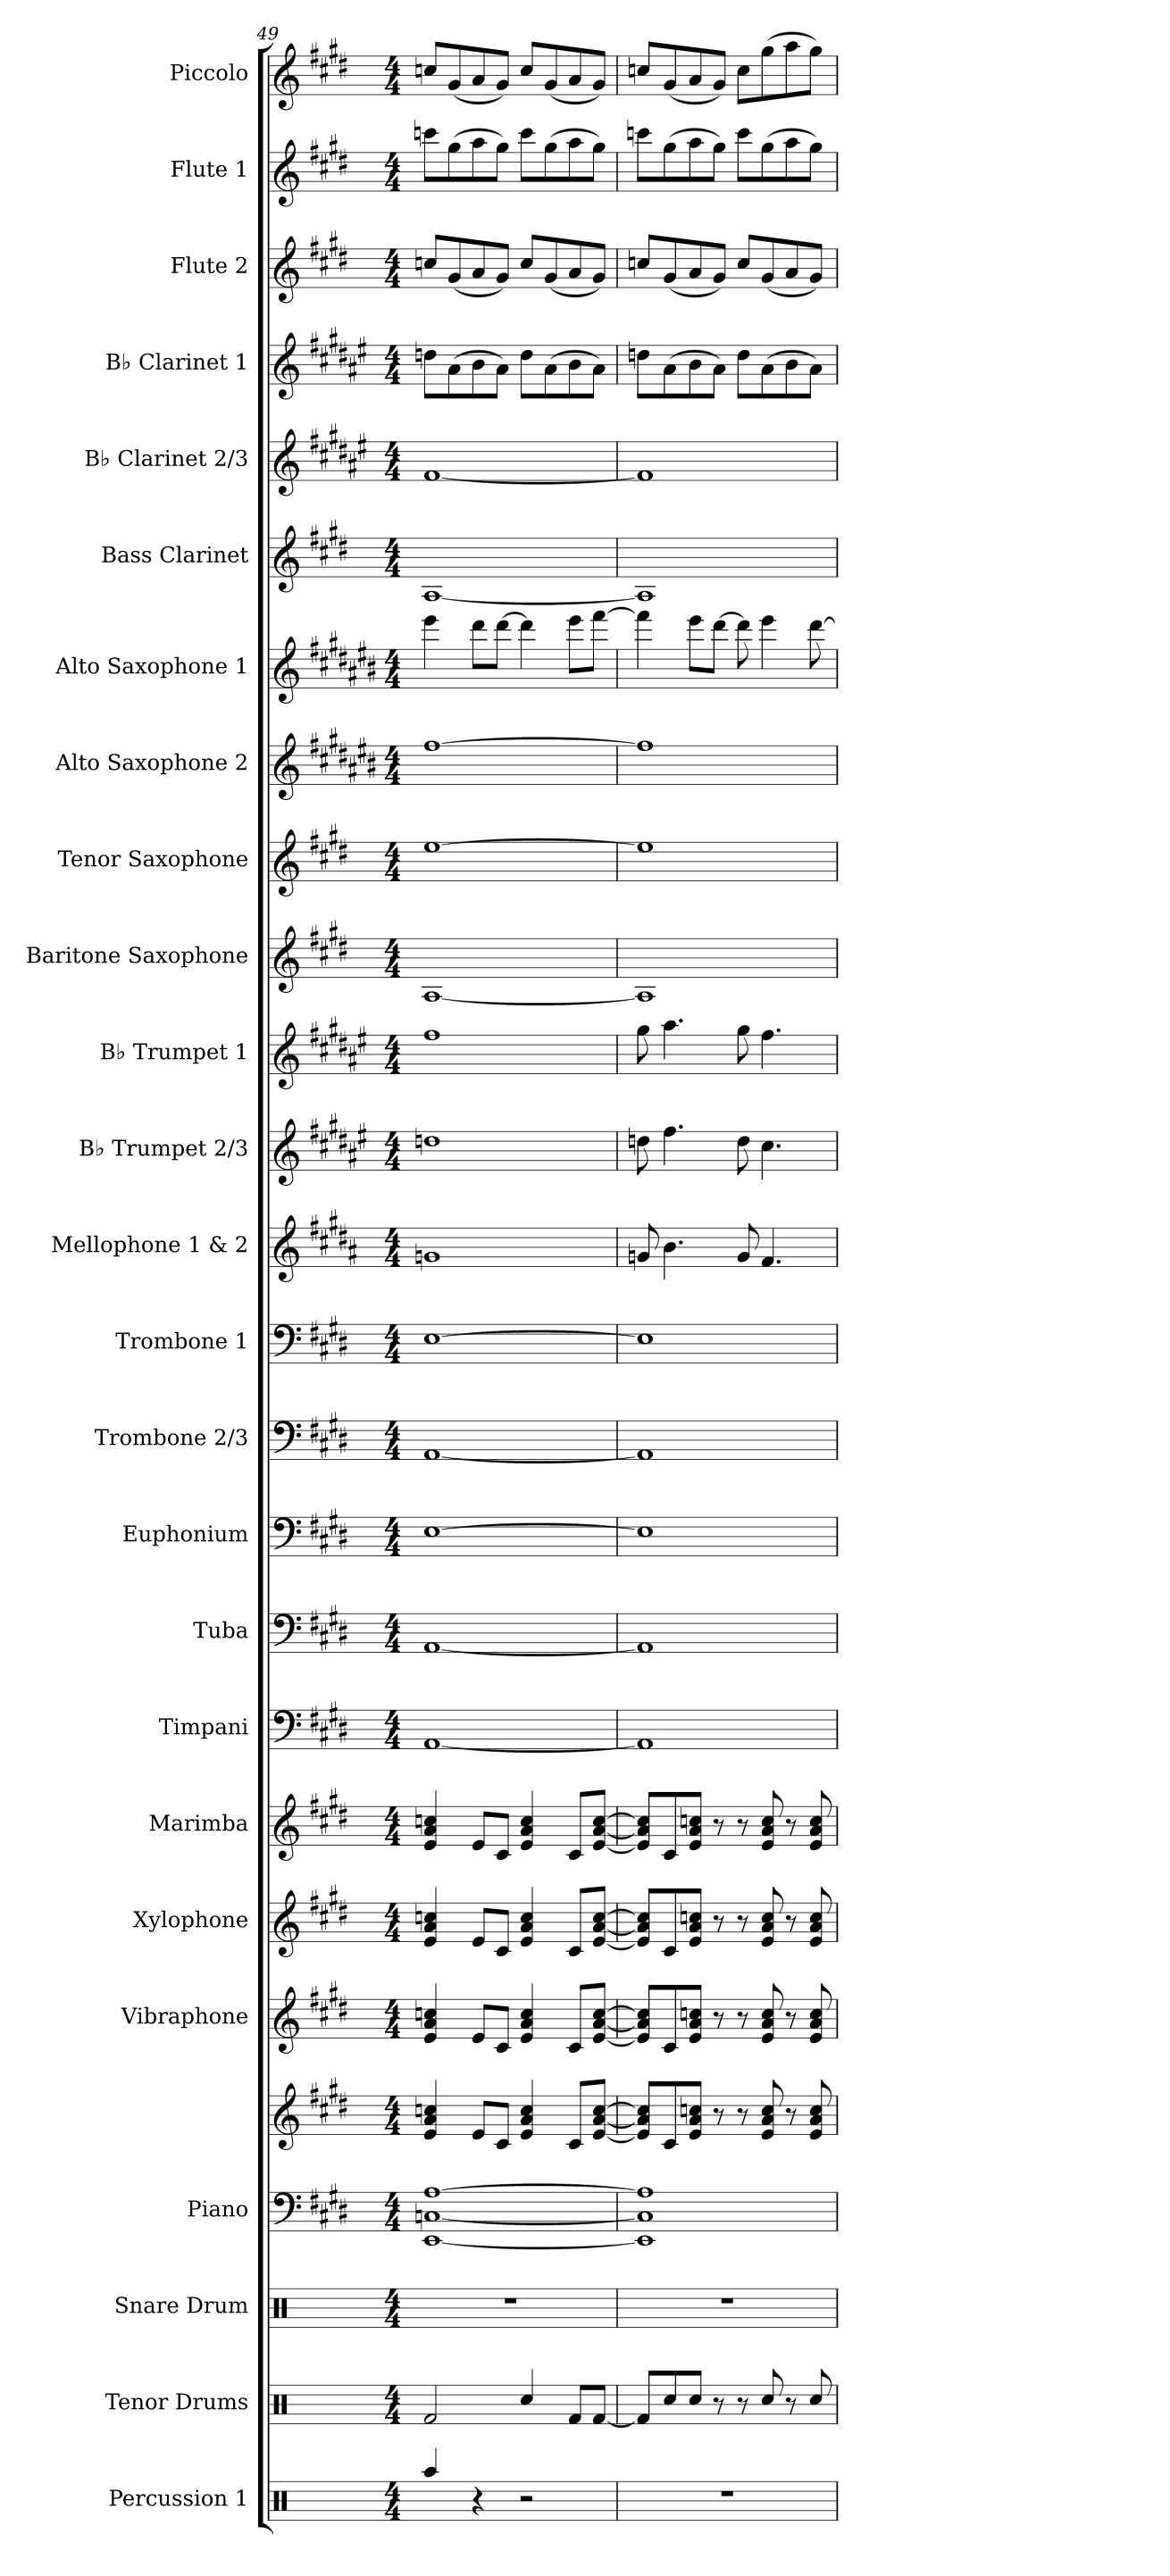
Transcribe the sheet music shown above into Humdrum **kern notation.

**kern	**kern	**kern	**kern	**kern	**kern	**kern	**kern	**kern	**kern	**kern	**kern	**kern	**kern	**kern	**kern	**kern	**kern	**kern	**kern	**kern	**kern	**kern	**kern	**kern	**kern
*part25	*part24	*part23	*part22	*part22	*part21	*part20	*part19	*part18	*part17	*part16	*part15	*part14	*part13	*part12	*part11	*part10	*part9	*part8	*part7	*part6	*part5	*part4	*part3	*part2	*part1
*staff26	*staff25	*staff24	*staff23	*staff22	*staff21	*staff20	*staff19	*staff18	*staff17	*staff16	*staff15	*staff14	*staff13	*staff12	*staff11	*staff10	*staff9	*staff8	*staff7	*staff6	*staff5	*staff4	*staff3	*staff2	*staff1
*I"Percussion 1	*I"Tenor Drums	*I"Snare Drum	*I"Piano	*	*I"Vibraphone	*I"Xylophone	*I"Marimba	*I"Timpani	*I"Tuba	*I"Euphonium	*I"Trombone 2/3	*I"Trombone 1	*I"Mellophone 1 &amp; 2	*I"B♭ Trumpet 2/3	*I"B♭ Trumpet 1	*I"Baritone Saxophone	*I"Tenor Saxophone	*I"Alto Saxophone 2	*I"Alto Saxophone 1	*I"Bass Clarinet	*I"B♭ Clarinet 2/3	*I"B♭ Clarinet 1	*I"Flute 2	*I"Flute 1	*I"Piccolo
*I'Perc. 1	*I'T.D.	*I'S.D.	*I'Pno.	*	*I'Vib.	*I'Xyl.	*I'Mrm.	*I'Timp.	*I'Tba.	*I'Euph.	*I'Tbn. 2/3	*I'Tbn. 1	*I'Mello. 1/2	*I'B♭ Tpt. 2/3	*I'B♭ Tpt. 1	*I'Bar. Sax.	*I'T. Sax.	*I'A. Sax. 2	*I'A. Sax. 1	*I'B. Cl.	*I'B♭ Cl. 2/3	*I'B♭ Cl. 1	*I'Fl. 2	*I'Fl. 1	*I'Picc.
*clefX	*clefX	*clefX	*clefF4	*clefG2	*clefG2	*clefG2	*clefG2	*clefF4	*clefF4	*clefF4	*clefF4	*clefF4	*clefG2	*clefG2	*clefG2	*clefG2	*clefG2	*clefG2	*clefG2	*clefG2	*clefG2	*clefG2	*clefG2	*clefG2	*clefG2
*	*	*	*	*	*	*ITrd-7c-12	*	*	*	*	*	*	*ITrd4c7	*ITrd1c2	*ITrd1c2	*ITrd12c21	*ITrd8c14	*ITrd5c9	*ITrd5c9	*ITrd8c14	*ITrd1c2	*ITrd1c2	*	*	*ITrd-7c-12
*k[]	*k[]	*k[]	*k[f#c#g#d#]	*k[f#c#g#d#]	*k[f#c#g#d#]	*k[f#c#g#d#]	*k[f#c#g#d#]	*k[f#c#g#d#]	*k[f#c#g#d#]	*k[f#c#g#d#]	*k[f#c#g#d#]	*k[f#c#g#d#]	*k[f#c#g#d#]	*k[f#c#g#d#]	*k[f#c#g#d#]	*k[f#c#g#d#]	*k[f#c#g#d#]	*k[f#c#g#d#]	*k[f#c#g#d#]	*k[f#c#g#d#]	*k[f#c#g#d#]	*k[f#c#g#d#]	*k[f#c#g#d#]	*k[f#c#g#d#]	*k[f#c#g#d#]
*M4/4	*M4/4	*M4/4	*M4/4	*M4/4	*M4/4	*M4/4	*M4/4	*M4/4	*M4/4	*M4/4	*M4/4	*M4/4	*M4/4	*M4/4	*M4/4	*M4/4	*M4/4	*M4/4	*M4/4	*M4/4	*M4/4	*M4/4	*M4/4	*M4/4	*M4/4
=49	=49	=49	=49	=49	=49	=49	=49	=49	=49	=49	=49	=49	=49	=49	=49	=49	=49	=49	=49	=49	=49	=49	=49	=49	=49
4Raa/	2Rf/	1r	[1EE [1Cn [1A	4e/ 4a/ 4ccn/	4e/ 4a/ 4ccn/	4ee/ 4aa/ 4cccn/	4e/ 4a/ 4ccn/	[1AA	[1AA	[1E	[1AA	[1E	1cn	1ccn	1ee	[1AA	[1e	[1a	4gg#\	[1AA	[1e	8ccn\L	8ccn/L	8cccn\L	8cccn/L
.	.	.	.	.	.	.	.	.	.	.	.	.	.	.	.	.	.	.	.	.	.	(>8g#\	(<8g#/	(>8gg#\	(<8gg#/
4r	.	.	.	8e/L	8e/L	8ee/L	8e/L	.	.	.	.	.	.	.	.	.	.	.	8ff#\L	.	.	8a\	8a/	8aa\	8aa/
.	.	.	.	8c#/J	8c#/J	8cc#/J	8c#/J	.	.	.	.	.	.	.	.	.	.	.	[8ff#\J	.	.	8g#\J)	8g#/J)	8gg#\J)	8gg#/J)
2r	4Rcc/	.	.	4e/ 4a/ 4cc/	4e/ 4a/ 4cc/	4ee/ 4aa/ 4ccc/	4e/ 4a/ 4cc/	.	.	.	.	.	.	.	.	.	.	.	4ff#\]	.	.	8cc\L	8cc/L	8ccc\L	8ccc/L
.	.	.	.	.	.	.	.	.	.	.	.	.	.	.	.	.	.	.	.	.	.	(>8g#\	(<8g#/	(>8gg#\	(<8gg#/
.	8Rf/L	.	.	8c#/L	8c#/L	8cc#/L	8c#/L	.	.	.	.	.	.	.	.	.	.	.	8gg#\L	.	.	8a\	8a/	8aa\	8aa/
.	[8Rf/J	.	.	[8e/ [8a/ [8cc/J	[8e/ [8a/ [8cc/J	[8ee/ [8aa/ [8ccc/J	[8e/ [8a/ [8cc/J	.	.	.	.	.	.	.	.	.	.	.	[8aa\J	.	.	8g#\J)	8g#/J)	8gg#\J)	8gg#/J)
=50	=50	=50	=50	=50	=50	=50	=50	=50	=50	=50	=50	=50	=50	=50	=50	=50	=50	=50	=50	=50	=50	=50	=50	=50	=50
1r	8Rf/L]	1r	1EE] 1C] 1A]	8e/] 8a/] 8cc/]L	8e/] 8a/] 8cc/]L	8ee/] 8aa/] 8ccc/]L	8e/] 8a/] 8cc/]L	1AA]	1AA]	1E]	1AA]	1E]	8cn/	8ccn\	8ff#\	1AA]	1e]	1a]	4aa\]	1AA]	1e]	8ccn\L	8ccn/L	8cccn\L	8cccn/L
.	8Rcc/	.	.	8c#/	8c#/	8cc#/	8c#/	.	.	.	.	.	4.e\	4.ee\	4.gg#\	.	.	.	.	.	.	(>8g#\	(<8g#/	(>8gg#\	(<8gg#/
.	8Rcc/J	.	.	8e/ 8a/ 8ccn/J	8e/ 8a/ 8ccn/J	8ee/ 8aa/ 8cccn/J	8e/ 8a/ 8ccn/J	.	.	.	.	.	.	.	.	.	.	.	8gg#\L	.	.	8a\	8a/	8aa\	8aa/
.	8r	.	.	8r	8r	8r	8r	.	.	.	.	.	.	.	.	.	.	.	[8ff#\J	.	.	8g#\J)	8g#/J)	8gg#\J)	8gg#/J)
.	8r	.	.	8r	8r	8r	8r	.	.	.	.	.	8c/	8cc\	8ff#\	.	.	.	8ff#\]	.	.	8cc\L	8cc/L	8ccc\L	8ccc\L
.	8Rcc/	.	.	8e/ 8a/ 8cc/	8e/ 8a/ 8cc/	8ee/ 8aa/ 8ccc/	8e/ 8a/ 8cc/	.	.	.	.	.	4.B/	4.b\	4.ee\	.	.	.	4gg#\	.	.	(>8g#\	(<8g#/	(>8gg#\	(>8ggg#\
.	8r	.	.	8r	8r	8r	8r	.	.	.	.	.	.	.	.	.	.	.	.	.	.	8a\	8a/	8aa\	8aaa\
.	8Rcc/	.	.	8e/ 8a/ 8cc/	8e/ 8a/ 8cc/	8ee/ 8aa/ 8ccc/	8e/ 8a/ 8cc/	.	.	.	.	.	.	.	.	.	.	.	[8ff#\	.	.	8g#\J)	8g#/J)	8gg#\J)	8ggg#\J)
=	=	=	=	=	=	=	=	=	=	=	=	=	=	=	=	=	=	=	=	=	=	=	=	=	=
*-	*-	*-	*-	*-	*-	*-	*-	*-	*-	*-	*-	*-	*-	*-	*-	*-	*-	*-	*-	*-	*-	*-	*-	*-	*-
